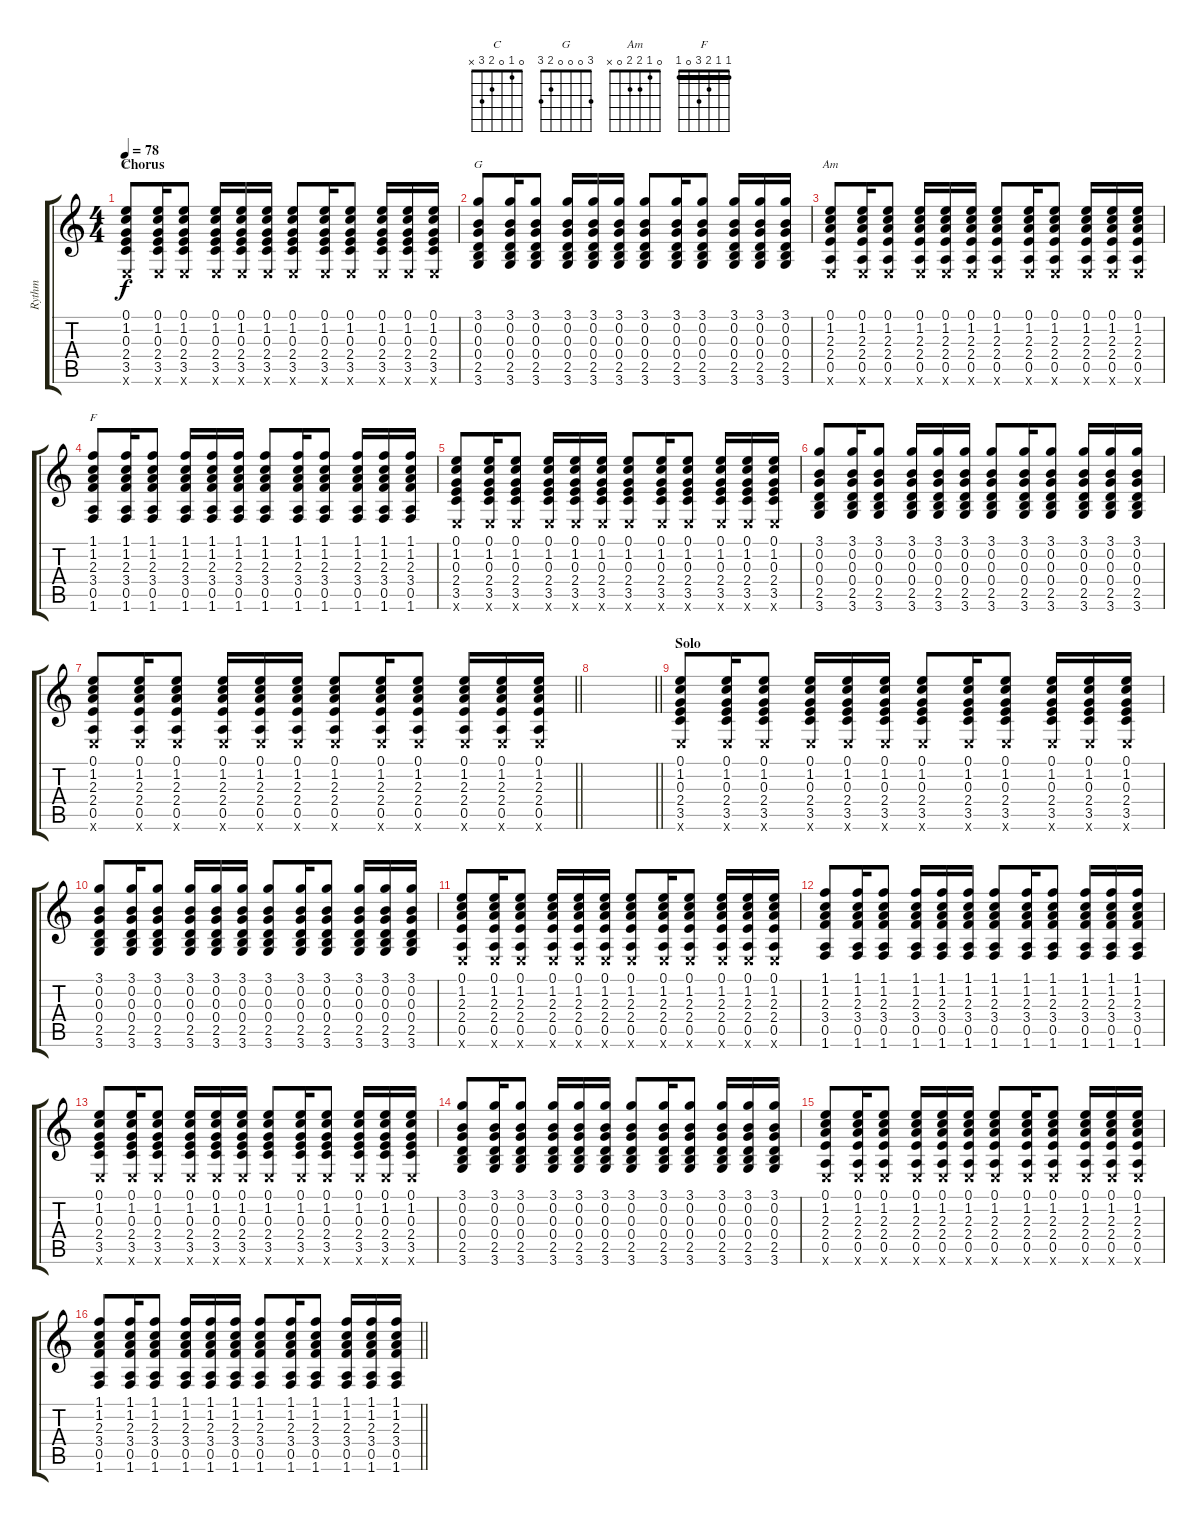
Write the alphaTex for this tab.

\track ("Rythm" "Rythm") {instrument acousticguitarsteel}
\staff {score tabs}
\tuning (E4 B3 G3 D3 A2 E2) {hide}
\chord ("C" 0 1 0 2 3 x)
\chord ("G" 3 0 0 0 2 3)
\chord ("Am" 0 1 2 2 0 x)
\chord ("F" 1 1 2 3 0 1) {barre 1}
\ts (4 4)
\section ("" "Chorus")
\tempo 78
\clef g2
\ks c
(0.1 1.2 0.3 2.4 3.5 0.6{x}).8{ch "C" dy f} (0.1 1.2 0.3 2.4 3.5 0.6{x}).16 (0.1 1.2 0.3 2.4 3.5 0.6{x}).8 (0.1 1.2 0.3 2.4 3.5 0.6{x}).16 (0.1 1.2 0.3 2.4 3.5 0.6{x}).16 (0.1 1.2 0.3 2.4 3.5 0.6{x}).16 (0.1 1.2 0.3 2.4 3.5 0.6{x}).8 (0.1 1.2 0.3 2.4 3.5 0.6{x}).16 (0.1 1.2 0.3 2.4 3.5 0.6{x}).8 (0.1 1.2 0.3 2.4 3.5 0.6{x}).16 (0.1 1.2 0.3 2.4 3.5 0.6{x}).16 (0.1 1.2 0.3 2.4 3.5 0.6{x}).16 |
(3.1 0.2 0.3 0.4 2.5 3.6).8{ch "G"} (3.1 0.2 0.3 0.4 2.5 3.6).16 (3.1 0.2 0.3 0.4 2.5 3.6).8 (3.1 0.2 0.3 0.4 2.5 3.6).16 (3.1 0.2 0.3 0.4 2.5 3.6).16 (3.1 0.2 0.3 0.4 2.5 3.6).16 (3.1 0.2 0.3 0.4 2.5 3.6).8 (3.1 0.2 0.3 0.4 2.5 3.6).16 (3.1 0.2 0.3 0.4 2.5 3.6).8 (3.1 0.2 0.3 0.4 2.5 3.6).16 (3.1 0.2 0.3 0.4 2.5 3.6).16 (3.1 0.2 0.3 0.4 2.5 3.6).16 |
(0.1 1.2 2.3 2.4 0.5 0.6{x}).8{ch "Am"} (0.1 1.2 2.3 2.4 0.5 0.6{x}).16 (0.1 1.2 2.3 2.4 0.5 0.6{x}).8 (0.1 1.2 2.3 2.4 0.5 0.6{x}).16 (0.1 1.2 2.3 2.4 0.5 0.6{x}).16 (0.1 1.2 2.3 2.4 0.5 0.6{x}).16 (0.1 1.2 2.3 2.4 0.5 0.6{x}).8 (0.1 1.2 2.3 2.4 0.5 0.6{x}).16 (0.1 1.2 2.3 2.4 0.5 0.6{x}).8 (0.1 1.2 2.3 2.4 0.5 0.6{x}).16 (0.1 1.2 2.3 2.4 0.5 0.6{x}).16 (0.1 1.2 2.3 2.4 0.5 0.6{x}).16 |
(1.1 1.2 2.3 3.4 0.5 1.6).8{ch "F"} (1.1 1.2 2.3 3.4 0.5 1.6).16 (1.1 1.2 2.3 3.4 0.5 1.6).8 (1.1 1.2 2.3 3.4 0.5 1.6).16 (1.1 1.2 2.3 3.4 0.5 1.6).16 (1.1 1.2 2.3 3.4 0.5 1.6).16 (1.1 1.2 2.3 3.4 0.5 1.6).8 (1.1 1.2 2.3 3.4 0.5 1.6).16 (1.1 1.2 2.3 3.4 0.5 1.6).8 (1.1 1.2 2.3 3.4 0.5 1.6).16 (1.1 1.2 2.3 3.4 0.5 1.6).16 (1.1 1.2 2.3 3.4 0.5 1.6).16 |
(0.1 1.2 0.3 2.4 3.5 0.6{x}).8 (0.1 1.2 0.3 2.4 3.5 0.6{x}).16 (0.1 1.2 0.3 2.4 3.5 0.6{x}).8 (0.1 1.2 0.3 2.4 3.5 0.6{x}).16 (0.1 1.2 0.3 2.4 3.5 0.6{x}).16 (0.1 1.2 0.3 2.4 3.5 0.6{x}).16 (0.1 1.2 0.3 2.4 3.5 0.6{x}).8 (0.1 1.2 0.3 2.4 3.5 0.6{x}).16 (0.1 1.2 0.3 2.4 3.5 0.6{x}).8 (0.1 1.2 0.3 2.4 3.5 0.6{x}).16 (0.1 1.2 0.3 2.4 3.5 0.6{x}).16 (0.1 1.2 0.3 2.4 3.5 0.6{x}).16 |
(3.1 0.2 0.3 0.4 2.5 3.6).8 (3.1 0.2 0.3 0.4 2.5 3.6).16 (3.1 0.2 0.3 0.4 2.5 3.6).8 (3.1 0.2 0.3 0.4 2.5 3.6).16 (3.1 0.2 0.3 0.4 2.5 3.6).16 (3.1 0.2 0.3 0.4 2.5 3.6).16 (3.1 0.2 0.3 0.4 2.5 3.6).8 (3.1 0.2 0.3 0.4 2.5 3.6).16 (3.1 0.2 0.3 0.4 2.5 3.6).8 (3.1 0.2 0.3 0.4 2.5 3.6).16 (3.1 0.2 0.3 0.4 2.5 3.6).16 (3.1 0.2 0.3 0.4 2.5 3.6).16 |
\barLineRight lightlight
(0.1 1.2 2.3 2.4 0.5 0.6{x}).8 (0.1 1.2 2.3 2.4 0.5 0.6{x}).16 (0.1 1.2 2.3 2.4 0.5 0.6{x}).8 (0.1 1.2 2.3 2.4 0.5 0.6{x}).16 (0.1 1.2 2.3 2.4 0.5 0.6{x}).16 (0.1 1.2 2.3 2.4 0.5 0.6{x}).16 (0.1 1.2 2.3 2.4 0.5 0.6{x}).8 (0.1 1.2 2.3 2.4 0.5 0.6{x}).16 (0.1 1.2 2.3 2.4 0.5 0.6{x}).8 (0.1 1.2 2.3 2.4 0.5 0.6{x}).16 (0.1 1.2 2.3 2.4 0.5 0.6{x}).16 (0.1 1.2 2.3 2.4 0.5 0.6{x}).16 |
\section ("" "")
\barLineRight lightlight
|
\section ("" "Solo")
(0.1 1.2 0.3 2.4 3.5 0.6{x}).8 (0.1 1.2 0.3 2.4 3.5 0.6{x}).16 (0.1 1.2 0.3 2.4 3.5 0.6{x}).8 (0.1 1.2 0.3 2.4 3.5 0.6{x}).16 (0.1 1.2 0.3 2.4 3.5 0.6{x}).16 (0.1 1.2 0.3 2.4 3.5 0.6{x}).16 (0.1 1.2 0.3 2.4 3.5 0.6{x}).8 (0.1 1.2 0.3 2.4 3.5 0.6{x}).16 (0.1 1.2 0.3 2.4 3.5 0.6{x}).8 (0.1 1.2 0.3 2.4 3.5 0.6{x}).16 (0.1 1.2 0.3 2.4 3.5 0.6{x}).16 (0.1 1.2 0.3 2.4 3.5 0.6{x}).16 |
(3.1 0.2 0.3 0.4 2.5 3.6).8 (3.1 0.2 0.3 0.4 2.5 3.6).16 (3.1 0.2 0.3 0.4 2.5 3.6).8 (3.1 0.2 0.3 0.4 2.5 3.6).16 (3.1 0.2 0.3 0.4 2.5 3.6).16 (3.1 0.2 0.3 0.4 2.5 3.6).16 (3.1 0.2 0.3 0.4 2.5 3.6).8 (3.1 0.2 0.3 0.4 2.5 3.6).16 (3.1 0.2 0.3 0.4 2.5 3.6).8 (3.1 0.2 0.3 0.4 2.5 3.6).16 (3.1 0.2 0.3 0.4 2.5 3.6).16 (3.1 0.2 0.3 0.4 2.5 3.6).16 |
(0.1 1.2 2.3 2.4 0.5 0.6{x}).8 (0.1 1.2 2.3 2.4 0.5 0.6{x}).16 (0.1 1.2 2.3 2.4 0.5 0.6{x}).8 (0.1 1.2 2.3 2.4 0.5 0.6{x}).16 (0.1 1.2 2.3 2.4 0.5 0.6{x}).16 (0.1 1.2 2.3 2.4 0.5 0.6{x}).16 (0.1 1.2 2.3 2.4 0.5 0.6{x}).8 (0.1 1.2 2.3 2.4 0.5 0.6{x}).16 (0.1 1.2 2.3 2.4 0.5 0.6{x}).8 (0.1 1.2 2.3 2.4 0.5 0.6{x}).16 (0.1 1.2 2.3 2.4 0.5 0.6{x}).16 (0.1 1.2 2.3 2.4 0.5 0.6{x}).16 |
(1.1 1.2 2.3 3.4 0.5 1.6).8 (1.1 1.2 2.3 3.4 0.5 1.6).16 (1.1 1.2 2.3 3.4 0.5 1.6).8 (1.1 1.2 2.3 3.4 0.5 1.6).16 (1.1 1.2 2.3 3.4 0.5 1.6).16 (1.1 1.2 2.3 3.4 0.5 1.6).16 (1.1 1.2 2.3 3.4 0.5 1.6).8 (1.1 1.2 2.3 3.4 0.5 1.6).16 (1.1 1.2 2.3 3.4 0.5 1.6).8 (1.1 1.2 2.3 3.4 0.5 1.6).16 (1.1 1.2 2.3 3.4 0.5 1.6).16 (1.1 1.2 2.3 3.4 0.5 1.6).16 |
(0.1 1.2 0.3 2.4 3.5 0.6{x}).8 (0.1 1.2 0.3 2.4 3.5 0.6{x}).16 (0.1 1.2 0.3 2.4 3.5 0.6{x}).8 (0.1 1.2 0.3 2.4 3.5 0.6{x}).16 (0.1 1.2 0.3 2.4 3.5 0.6{x}).16 (0.1 1.2 0.3 2.4 3.5 0.6{x}).16 (0.1 1.2 0.3 2.4 3.5 0.6{x}).8 (0.1 1.2 0.3 2.4 3.5 0.6{x}).16 (0.1 1.2 0.3 2.4 3.5 0.6{x}).8 (0.1 1.2 0.3 2.4 3.5 0.6{x}).16 (0.1 1.2 0.3 2.4 3.5 0.6{x}).16 (0.1 1.2 0.3 2.4 3.5 0.6{x}).16 |
(3.1 0.2 0.3 0.4 2.5 3.6).8 (3.1 0.2 0.3 0.4 2.5 3.6).16 (3.1 0.2 0.3 0.4 2.5 3.6).8 (3.1 0.2 0.3 0.4 2.5 3.6).16 (3.1 0.2 0.3 0.4 2.5 3.6).16 (3.1 0.2 0.3 0.4 2.5 3.6).16 (3.1 0.2 0.3 0.4 2.5 3.6).8 (3.1 0.2 0.3 0.4 2.5 3.6).16 (3.1 0.2 0.3 0.4 2.5 3.6).8 (3.1 0.2 0.3 0.4 2.5 3.6).16 (3.1 0.2 0.3 0.4 2.5 3.6).16 (3.1 0.2 0.3 0.4 2.5 3.6).16 |
(0.1 1.2 2.3 2.4 0.5 0.6{x}).8 (0.1 1.2 2.3 2.4 0.5 0.6{x}).16 (0.1 1.2 2.3 2.4 0.5 0.6{x}).8 (0.1 1.2 2.3 2.4 0.5 0.6{x}).16 (0.1 1.2 2.3 2.4 0.5 0.6{x}).16 (0.1 1.2 2.3 2.4 0.5 0.6{x}).16 (0.1 1.2 2.3 2.4 0.5 0.6{x}).8 (0.1 1.2 2.3 2.4 0.5 0.6{x}).16 (0.1 1.2 2.3 2.4 0.5 0.6{x}).8 (0.1 1.2 2.3 2.4 0.5 0.6{x}).16 (0.1 1.2 2.3 2.4 0.5 0.6{x}).16 (0.1 1.2 2.3 2.4 0.5 0.6{x}).16 |
\barLineRight lightlight
(1.1 1.2 2.3 3.4 0.5 1.6).8 (1.1 1.2 2.3 3.4 0.5 1.6).16 (1.1 1.2 2.3 3.4 0.5 1.6).8 (1.1 1.2 2.3 3.4 0.5 1.6).16 (1.1 1.2 2.3 3.4 0.5 1.6).16 (1.1 1.2 2.3 3.4 0.5 1.6).16 (1.1 1.2 2.3 3.4 0.5 1.6).8 (1.1 1.2 2.3 3.4 0.5 1.6).16 (1.1 1.2 2.3 3.4 0.5 1.6).8 (1.1 1.2 2.3 3.4 0.5 1.6).16 (1.1 1.2 2.3 3.4 0.5 1.6).16 (1.1 1.2 2.3 3.4 0.5 1.6).16
